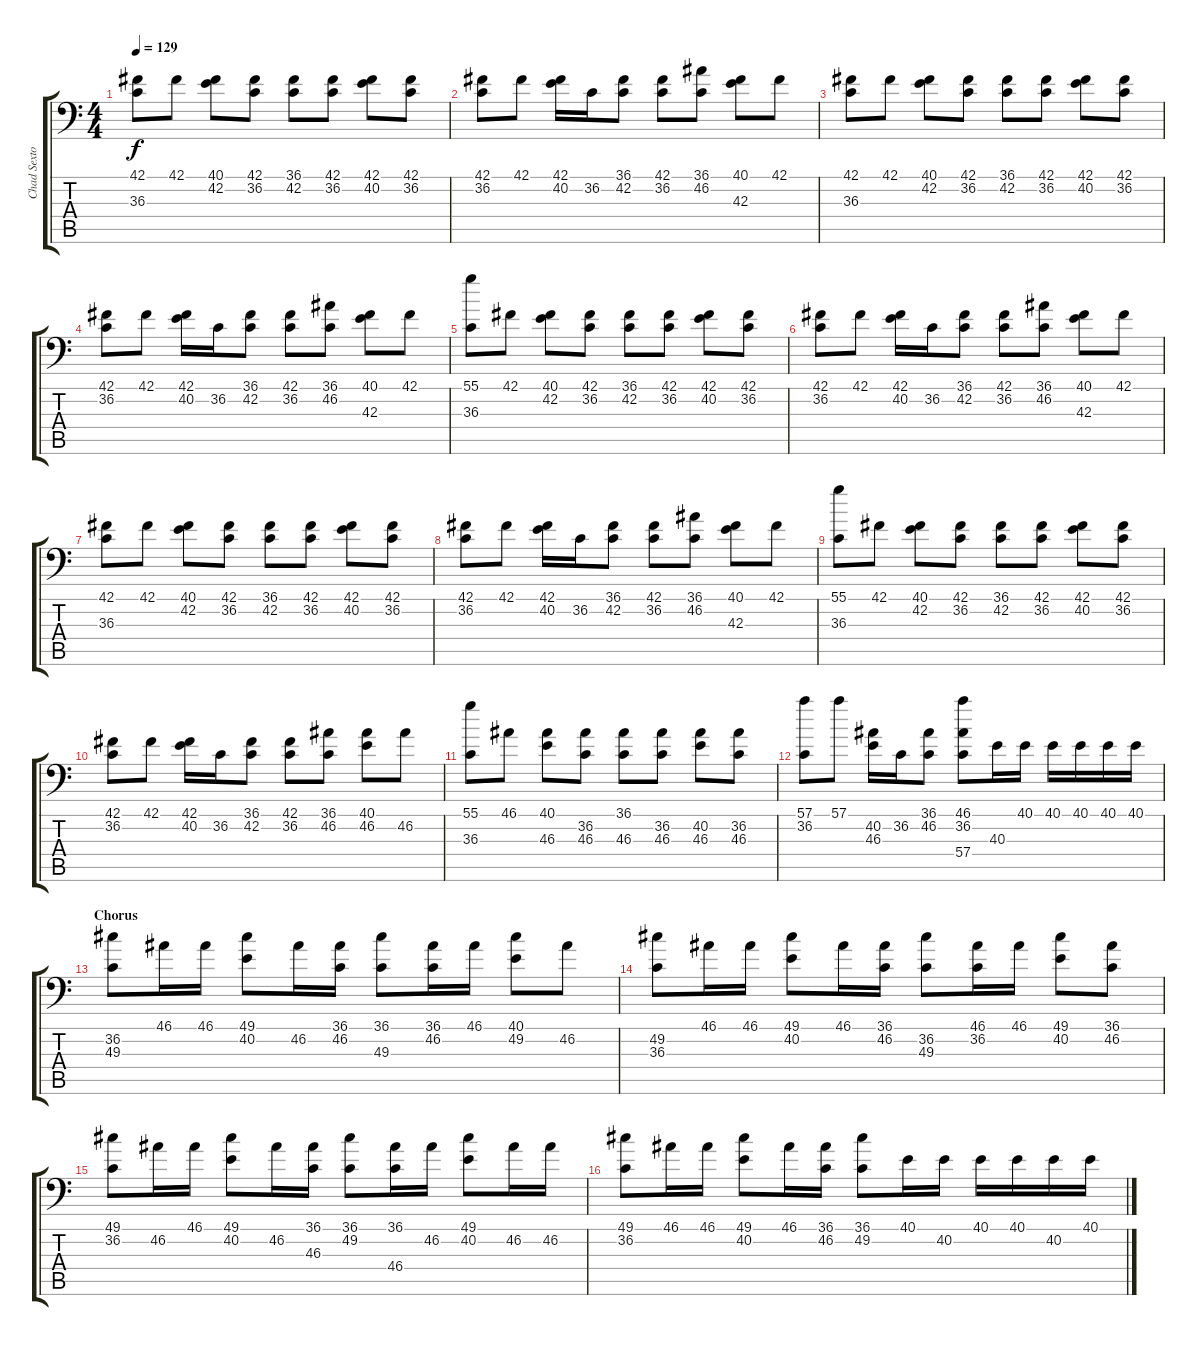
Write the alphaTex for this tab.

\track ("Chad Sexton" "Chad Sexto") {instrument acousticgrandpiano}
\staff {score tabs}
\tuning (C-1 C-1 C-1 C-1 C-1 C-1) {hide}
\ts (4 4)
\tempo 129
\clef f4
\ks c
(42.1 36.3).8{dy f} 42.1.8 (40.1 42.2).8 (42.1 36.2).8 (36.1 42.2).8 (42.1 36.2).8 (42.1 40.2).8 (42.1 36.2).8 |
(42.1 36.2).8 42.1.8 (42.1 40.2).16 36.2.16 (36.1 42.2).8 (42.1 36.2).8 (36.1 46.2).8 (40.1 42.3).8 42.1.8 |
(42.1 36.3).8 42.1.8 (40.1 42.2).8 (42.1 36.2).8 (36.1 42.2).8 (42.1 36.2).8 (42.1 40.2).8 (42.1 36.2).8 |
(42.1 36.2).8 42.1.8 (42.1 40.2).16 36.2.16 (36.1 42.2).8 (42.1 36.2).8 (36.1 46.2).8 (40.1 42.3).8 42.1.8 |
(55.1 36.3).8 42.1.8 (40.1 42.2).8 (42.1 36.2).8 (36.1 42.2).8 (42.1 36.2).8 (42.1 40.2).8 (42.1 36.2).8 |
(42.1 36.2).8 42.1.8 (42.1 40.2).16 36.2.16 (36.1 42.2).8 (42.1 36.2).8 (36.1 46.2).8 (40.1 42.3).8 42.1.8 |
(42.1 36.3).8 42.1.8 (40.1 42.2).8 (42.1 36.2).8 (36.1 42.2).8 (42.1 36.2).8 (42.1 40.2).8 (42.1 36.2).8 |
(42.1 36.2).8 42.1.8 (42.1 40.2).16 36.2.16 (36.1 42.2).8 (42.1 36.2).8 (36.1 46.2).8 (40.1 42.3).8 42.1.8 |
(55.1 36.3).8 42.1.8 (40.1 42.2).8 (42.1 36.2).8 (36.1 42.2).8 (42.1 36.2).8 (42.1 40.2).8 (42.1 36.2).8 |
(42.1 36.2).8 42.1.8 (42.1 40.2).16 36.2.16 (36.1 42.2).8 (42.1 36.2).8 (36.1 46.2).8 (40.1 46.2).8 46.2.8 |
(55.1 36.3).8 46.1.8 (40.1 46.3).8 (36.2 46.3).8 (36.1 46.3).8 (36.2 46.3).8 (40.2 46.3).8 (36.2 46.3).8 |
(57.1 36.2).8 57.1.8 (40.2 46.3).16 36.2.16 (36.1 46.2).8 (46.1 36.2 57.4).8 40.3.16 40.1.16 40.1.16 40.1.16 40.1.16 40.1.16 |
\section ("" "Chorus")
(36.2 49.3).8 46.1.16 46.1.16 (49.1 40.2).8 46.2.16 (36.1 46.2).16 (36.1 49.3).8 (36.1 46.2).16 46.1.16 (40.1 49.2).8 46.2.8 |
(49.2 36.3).8 46.1.16 46.1.16 (49.1 40.2).8 46.1.16 (36.1 46.2).16 (36.2 49.3).8 (46.1 36.2).16 46.1.16 (49.1 40.2).8 (36.1 46.2).8 |
(49.1 36.2).8 46.2.16 46.1.16 (49.1 40.2).8 46.2.16 (36.1 46.3).16 (36.1 49.2).8 (36.1 46.4).16 46.2.16 (49.1 40.2).8 46.2.16 46.2.16 |
(49.1 36.2).8 46.1.16 46.1.16 (49.1 40.2).8 46.1.16 (36.1 46.2).16 (36.1 49.2).8 40.1.16 40.2.16 40.1.16 40.1.16 40.2.16 40.1.16
